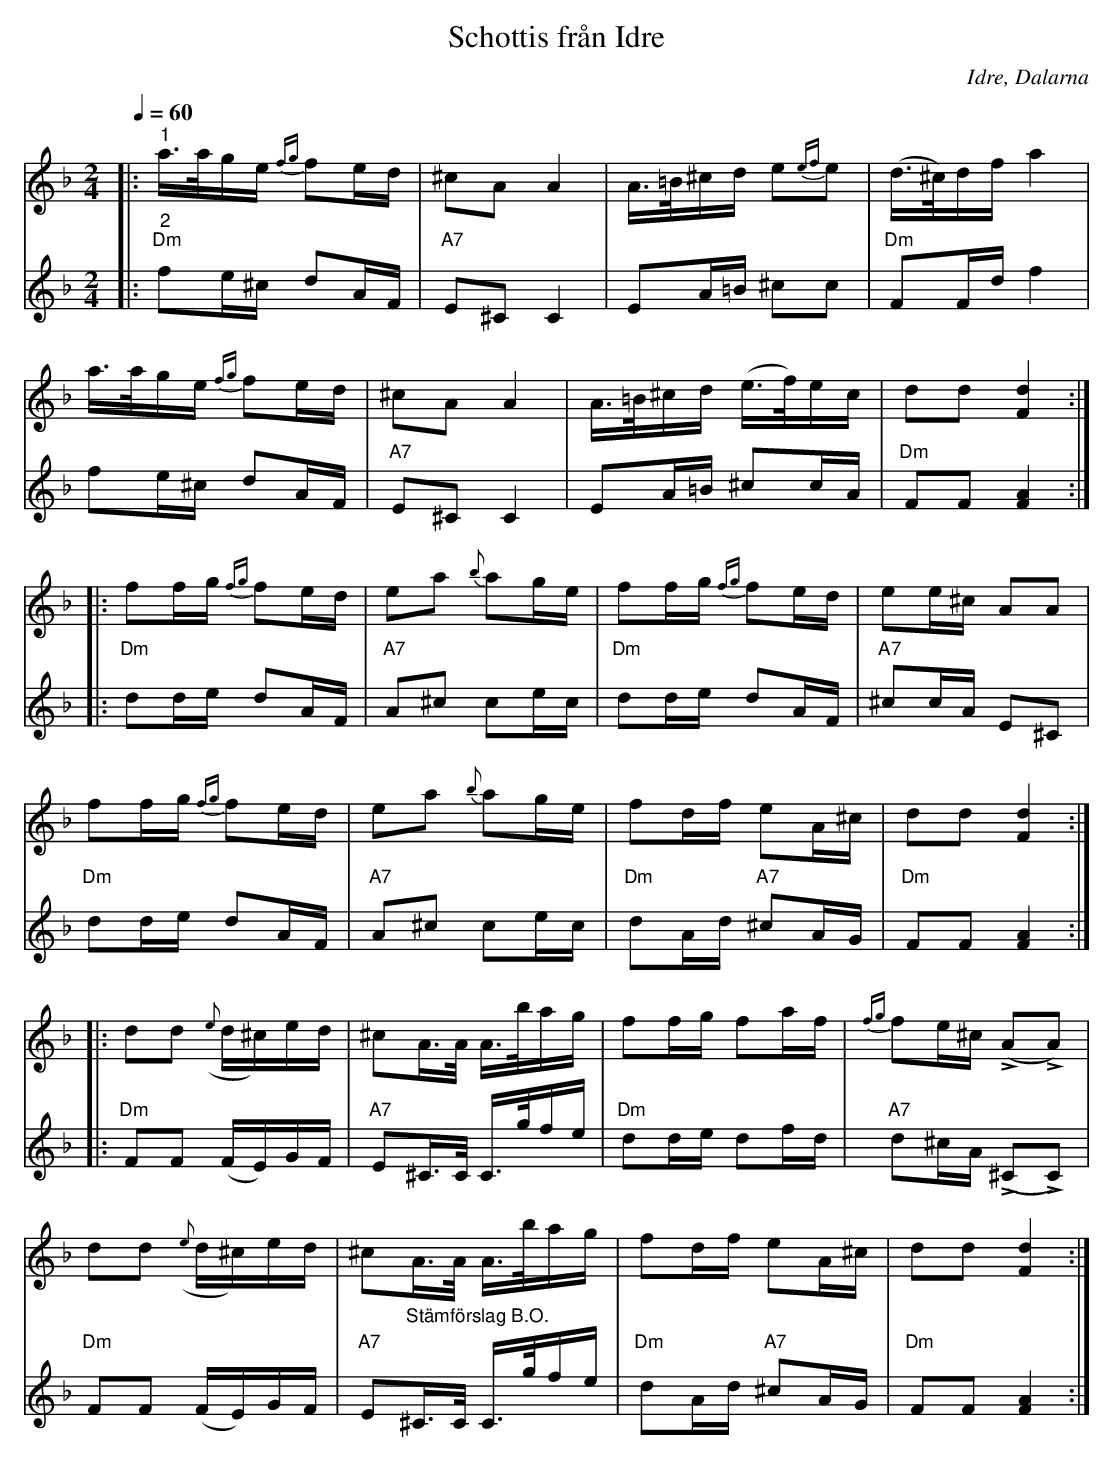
X:1
T:Schottis från Idre
O:Idre, Dalarna
L:1/16
Q:1/4=60
M:2/4
K:Dm
V:1
|:"^1" a>age{fg} f2ed | ^c2A2 A4 | A>=B^cd e2{ef}e2 | (d>^c)df a4 |
a>age{fg} f2ed | ^c2A2 A4 | A>=B^cd (e>f)ec | d2d2 [Fd]4 ::
f2fg{fg} f2ed | e2a2{b} a2ge | f2fg{fg} f2ed | e2e^c A2A2 |
f2fg{fg} f2ed | e2a2{b} a2ge | f2df e2A^c | d2d2 [Fd]4 ::
d2d2({e} d^c)ed | ^c2A>A A>bag | f2fg f2af |{fg} f2e^c (!>!A2!>!A2) |
d2d2({e} d^c)ed | ^c2A>A A>bag | f2df e2A^c | d2d2 [Fd]4 :|
V:2
|:"^2""Dm" f2e^c d2AF |"A7" E2^C2 C4 | E2A=B ^c2c2 |"Dm" F2Fd f4 |
f2e^c d2AF |"A7" E2^C2 C4 | E2A=B ^c2cA |"Dm" F2F2 [FA]4 ::
"Dm" d2de d2AF |"A7" A2^c2 c2ec |"Dm" d2de d2AF | "A7" ^c2cA E2^C2 |
"Dm" d2de d2AF |"A7" A2^c2 c2ec |"Dm" d2Ad"A7" ^c2AG |"Dm" F2F2 [FA]4 ::
"Dm" F2F2 (FE)GF |"A7" E2^C>C C>gfe |"Dm" d2de d2fd |"A7" d2^cA (!>!^C2!>!C2) |
"Dm" F2F2 (FE)GF |"A7" E2"^Stämförslag B.O."^C>C C>gfe |"Dm" d2Ad"A7" ^c2AG |"Dm" F2F2 [FA]4 :|
